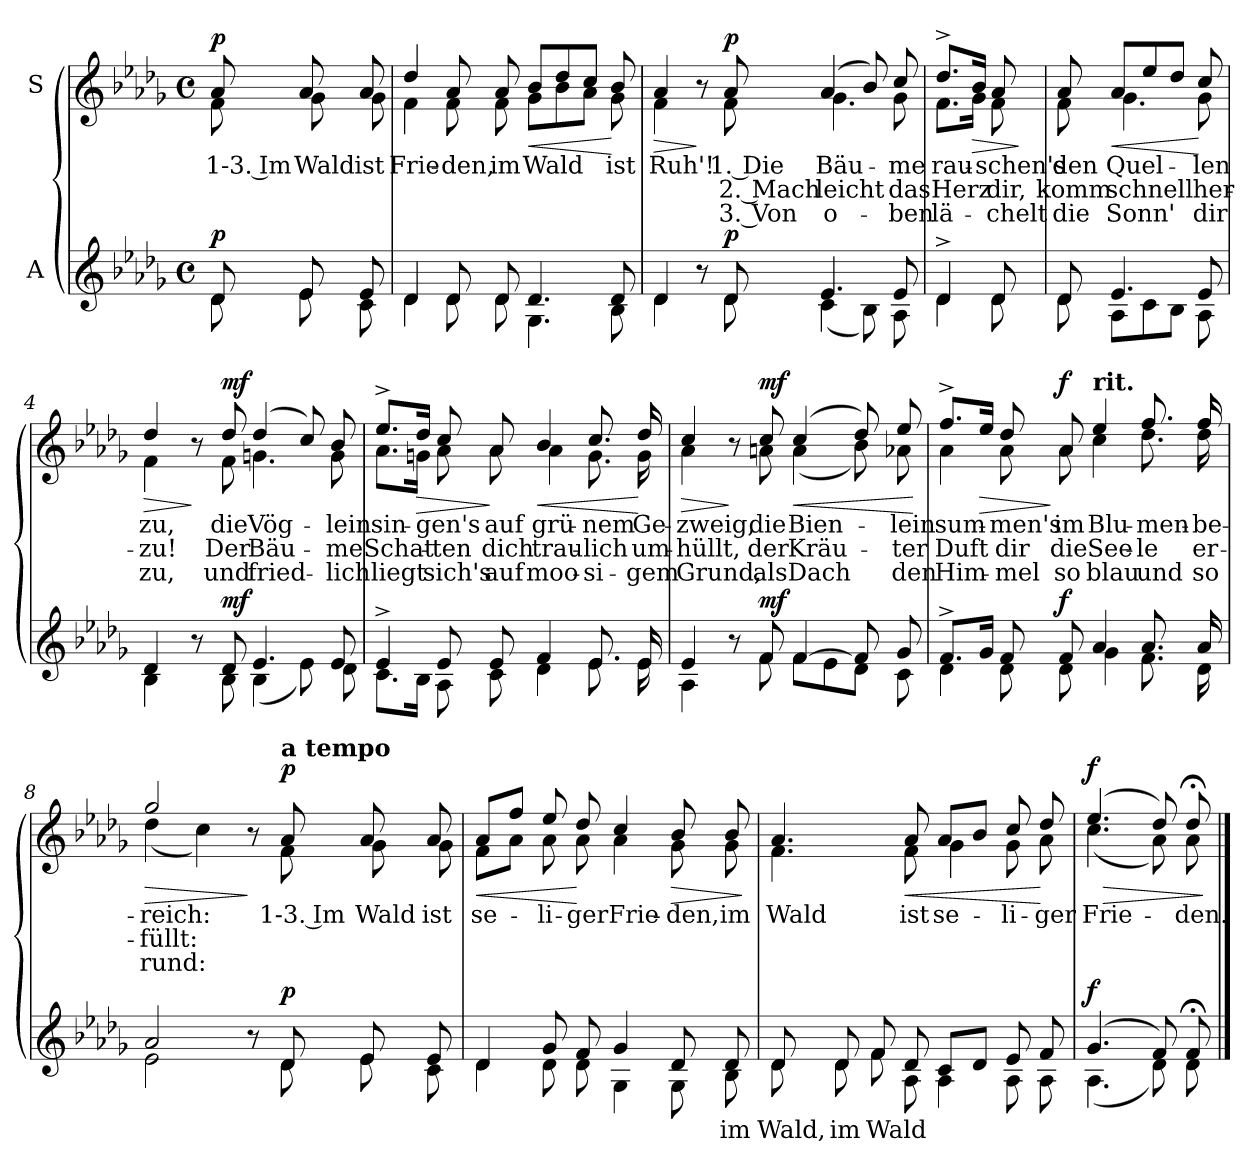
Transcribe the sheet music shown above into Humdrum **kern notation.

**kern	**text	**dynam	**kern	**text	**text	**text	**dynam
*part2	*part2	*part2	*part1	*part1	*part1	*part1	*part1
*staff2	*staff2	*staff2	*staff1	*staff1	*staff1	*staff1	*staff1
*I"A	*	*	*I"S	*	*	*	*
*clefG2	*	*	*clefG2	*	*	*	*
*k[b-e-a-d-g-]	*	*	*k[b-e-a-d-g-]	*	*	*	*
*M4/4	*	*	*M4/4	*	*	*	*
*met(c)	*	*	*met(c)	*	*	*	*
=	=	=	=	=	=	=	=
*^	*	*	*	*	*	*	*
!	!	!	!	!LO:TX:a:B:t=Ruhig, doch nicht zu langsam	!	!	!	!
!	!	!	!LO:DY:a	!	!LO:LY:b	!	!	!LO:DY:a
*	*	*	*	*^	*	*	*	*
8d-/	8d-\	.	p	8a-/	8f\	1-3. Im	.	.	p
!	!	!	!	!	!	!LO:LY:b	!	!	!
8e-/	8e-\	.	.	8a-/	8g-\	Wald	.	.	.
!	!	!	!	!	!	!LO:LY:b	!	!	!
8e-/	8c\	.	.	8a-/	8g-\	ist	.	.	.
=1	=1	=1	=1	=1	=1	=1	=1	=1	=1
!	!	!	!	!	!	!LO:LY:b	!	!	!
4d-/	4d-\	.	.	4dd-/	4f\	Frie-	.	.	.
!	!	!	!	!	!	!LO:LY:b	!	!	!
8d-/	8d-\	.	.	8a-/	8f\	-den,	.	.	.
!	!	!	!	!	!	!LO:LY:b	!	!	!
8d-/	8d-\	.	.	8a-/	8f\	im	.	.	.
!	!	!	!	!	!	!LO:LY:b	!	!	!LO:HP:b
4.d-/	4.G-\	.	.	8b-/L	8g-\L	-Wald	.	.	<
.	.	.	.	8dd-/	8b-\	.	.	.	.
.	.	.	.	8cc/J	8a-\J	.	.	.	.
!	!	!	!	!	!	!LO:LY:b	!	!	!
8d-/	8B-\	.	.	8b-/	8g-\	ist	.	.	[
=2	=2	=2	=2	=2	=2	=2	=2	=2	=2
!	!	!	!	!	!	!LO:LY:b	!	!	!LO:HP:b
4d-/	4d-\	.	.	4a-/	4f\	Ruh'!	.	.	>
8r	8ryy	.	.	8r	8ryy	.	.	.	]
!	!	!	!LO:DY:a	!	!	!LO:LY:b	!LO:LY:b	!LO:LY:b	!LO:DY:a
8d-/	8d-\	.	p	8a-/	8f\	1. Die	2. Mach	3. Von	p
!	!	!	!	!	!	!LO:LY:b	!LO:LY:b	!LO:LY:b	!
4.e-/	(4c\	.	.	(4a-/	4.g-\	Bäu-	leicht	o-	.
.	8B-\)	.	.	8b-/)	.	.	.	.	.
!	!	!	!	!	!	!LO:LY:b	!LO:LY:b	!LO:LY:b	!
8e-/	8A-\	.	.	8cc/	8g-\	-me	das	-ben	.
=3	=3	=3	=3	=3	=3	=3	=3	=3	=3
!	!	!	!	!	!	!LO:LY:b	!LO:LY:b	!LO:LY:b	!
4d-^/	4d-\	.	.	8.dd-^/L	8.f\L	rau-	Herz	lä-	.
!	!	!	!	!	!	!	!	!	!LO:HP:b
.	.	.	.	16b-/Jk	16g-\Jk	.	.	.	>
!	!	!	!	!	!	!LO:LY:b	!LO:LY:b	!LO:LY:b	!
8d-/	8d-\	.	.	8a-/	8f\	-schen's	dir,	-chelt	.
*v	*v	*	*	*	*	*	*	*	*
*	*	*	*v	*v	*	*	*	*
.	.	.	.	.	.	.	]
!!LO:LB:g=z
=3X1	=3X1	=3X1	=3X1	=3X1	=3X1	=3X1	=3X1
*^	*	*	*	*	*	*	*
!	!	!	!	!	!LO:LY:b	!LO:LY:b	!LO:LY:b	!
*	*	*	*	*^	*	*	*	*
8d-/	8d-\	.	.	8a-/	8f\	den	komm	die	.
!	!	!	!	!	!	!LO:LY:b	!LO:LY:b	!LO:LY:b	!LO:HP:b
4.e-/	8A-\L	.	.	8a-/L	4.g-\	Quel-	schnell	Sonn'	<
.	8c\	.	.	8ee-/	.	.	.	.	.
.	8B-\J	.	.	8dd-/J	.	.	.	.	.
!	!	!	!	!	!	!LO:LY:b	!LO:LY:b	!LO:LY:b	!
8e-/	8A-\	.	.	8cc/	8g-\	-len	her-	dir	[
=4	=4	=4	=4	=4	=4	=4	=4	=4	=4
!	!	!	!	!	!	!LO:LY:b	!LO:LY:b	!LO:LY:b	!LO:HP:b
4d-/	4B-\	.	.	4dd-/	4f\	zu,	-zu!	zu,	>
8r	8ryy	.	.	8r	8ryy	.	.	.	]
!	!	!	!LO:DY:a	!	!	!LO:LY:b	!LO:LY:b	!LO:LY:b	!LO:DY:a
8d-/	8B-\	.	mf	8dd-/	8f\	die	Der	und	mf
!	!	!	!	!	!	!LO:LY:b	!LO:LY:b	!LO:LY:b	!
4.e-/	(4B-\	.	.	(4dd-/	4.gn\	Vög-	Bäu-	fried-	.
.	8e-\)	.	.	8cc/)	.	.	.	.	.
!	!	!	!	!	!	!LO:LY:b	!LO:LY:b	!LO:LY:b	!
8e-/	8d-\	.	.	8b-/	8g\	-lein	-me	-lich	.
=5	=5	=5	=5	=5	=5	=5	=5	=5	=5
!	!	!	!	!	!	!LO:LY:b	!LO:LY:b	!LO:LY:b	!
4e-^/	8.c\L	.	.	8.ee-^/L	8.a-\L	sin-	Schat-	liegt	.
!	!	!	!	!	!	!	!	!	!LO:HP:b
.	16B-\Jk	.	.	16dd-/Jk	16gn\Jk	.	.	.	>
!	!	!	!	!	!	!LO:LY:b	!LO:LY:b	!LO:LY:b	!
8e-/	8A-\	.	.	8cc/	8a-\	-gen's	-ten	sich's	.
!	!	!	!	!	!	!LO:LY:b	!LO:LY:b	!LO:LY:b	!
8e-/	8c\	.	.	8a-/	8a-\	auf	dich	auf	]
!	!	!	!	!	!	!LO:LY:b	!LO:LY:b	!LO:LY:b	!LO:HP:b
4f/	4d-\	.	.	4b-/	4a-\	grü-	trau-	moo-	<
!	!	!	!	!	!	!LO:LY:b	!LO:LY:b	!LO:LY:b	!
8.e-/	8.e-\	.	.	8.cc/	8.g\	-nem	-lich	-si-	.
!	!	!	!	!	!	!LO:LY:b	!LO:LY:b	!LO:LY:b	!
16e-/	16e-\	.	.	16dd-/	16g\	Ge-	um-	-gem	[
!!LO:LB:g=z	!!
=6	=6	=6	=6	=6	=6	=6	=6	=6	=6
!	!	!	!	!	!	!LO:LY:b	!LO:LY:b	!LO:LY:b	!LO:HP:b
4e-/	4A-\	.	.	4cc/	4a-\	-zweig,	-hüllt,	Grund,	>
8r	8ryy	.	.	8r	8ryy	.	.	.	]
!	!	!	!LO:DY:a	!	!	!LO:LY:b	!LO:LY:b	!LO:LY:b	!LO:DY:a
8f/	8f\	.	mf	8cc/	8an\	die	der	als	mf
!	!	!	!	!	!	!LO:LY:b	!LO:LY:b	!LO:LY:b	!LO:HP:b
[4f/	8f\L	.	.	(4cc/	(4a\	Bien-	Kräu-	Dach	<
.	8e-\	.	.	.	.	.	.	.	.
8f/]	8d-\J	.	.	8dd-/)	8b-\)	.	.	.	.
!	!	!	!	!	!	!LO:LY:b	!LO:LY:b	!LO:LY:b	!
8g-/	8c\	.	.	8ee-/	8a-X\	-lein	-ter	den	.
*v	*v	*	*	*	*	*	*	*	*
*	*	*	*v	*v	*	*	*	*
.	.	.	.	.	.	.	[
=7	=7	=7	=7	=7	=7	=7	=7
*^	*	*	*	*	*	*	*
!	!	!	!	!	!LO:LY:b	!LO:LY:b	!LO:LY:b	!
*	*	*	*	*^	*	*	*	*
8.f^/L	4d-\	.	.	8.ff^/L	4a-\	sum-	Duft	Him-	.
!	!	!	!	!	!	!	!	!	!LO:HP:b
16g-/Jk	.	.	.	16ee-/Jk	.	.	.	.	>
!	!	!	!	!	!	!LO:LY:b	!LO:LY:b	!LO:LY:b	!
8f/	8d-\	.	.	8dd-/	8a-\	-men's	dir	-mel	.
!	!	!	!LO:DY:a	!	!	!LO:LY:b	!LO:LY:b	!LO:LY:b	!LO:DY:n=1:a
8f/	8d-\	.	f	8a-/	8a-\	im	die	so	] f
!	!	!	!	!LO:TX:a:B:t=rit.	!	!	!	!	!
!	!	!	!	!	!	!LO:LY:b	!LO:LY:b	!LO:LY:b	!
4a-/	4g-\	.	.	4ee-/	4cc\	Blu-	See-	blau	.
!	!	!	!	!	!	!LO:LY:b	!LO:LY:b	!LO:LY:b	!
8.a-/	8.f\	.	.	8.ff/	8.dd-\	-men-	-le	und	.
!	!	!	!	!	!	!LO:LY:b	!LO:LY:b	!LO:LY:b	!
16a-/	16d-\	.	.	16ff/	16dd-\	-be-	er-	so	.
=8	=8	=8	=8	=8	=8	=8	=8	=8	=8
!	!	!	!	!	!	!LO:LY:b	!LO:LY:b	!LO:LY:b	!LO:HP:b
2a-/	2e-\	.	.	2gg-/	(4dd-\	-reich:	-füllt:	rund:	>
.	.	.	.	.	4cc\)	.	.	.	.
8r	8ryy	.	.	8r	8ryy	.	.	.	]
!	!	!	!	!LO:TX:a:B:t=a tempo	!	!	!	!	!
!	!	!	!LO:DY:a	!	!	!LO:LY:b	!	!	!LO:DY:a
8d-/	8d-\	.	p	8a-/	8f\	1-3. Im	.	.	p
!	!	!	!	!	!	!LO:LY:b	!	!	!
8e-/	8e-\	.	.	8a-/	8g-\	Wald	.	.	.
!	!	!	!	!	!	!LO:LY:b	!	!	!
8e-/	8c\	.	.	8a-/	8g-\	ist	.	.	.
!!LO:LB:g=z	!!
=9	=9	=9	=9	=9	=9	=9	=9	=9	=9
!	!	!	!	!	!	!LO:LY:b	!	!	!LO:HP:b
4d-/	4d-\	.	.	8a-/L	8f\L	se-	.	.	<
.	.	.	.	8ff/J	8a-\J	.	.	.	.
!	!	!	!	!	!	!LO:LY:b	!	!	!
8g-/	8d-\	.	.	8ee-/	8a-\	-li-	.	.	.
!	!	!	!	!	!	!LO:LY:b	!	!	!
8f/	8d-\	.	.	8dd-/	8a-\	-ger	.	.	[
!	!	!	!	!	!	!LO:LY:b	!	!	!
4g-/	4G-\	.	.	4cc/	4a-\	Frie-	.	.	.
!	!	!	!	!	!	!LO:LY:b	!	!	!LO:HP:b
8d-/	8G-\	.	.	8b-/	8g-\	-den,	.	.	>
!	!	!LO:LY:b	!	!	!	!LO:LY:b	!	!	!
8d-/	8B-\	im	.	8b-/	8g-\	im	.	.	.
*v	*v	*	*	*	*	*	*	*	*
*	*	*	*v	*v	*	*	*	*
.	.	.	.	.	.	.	]
=10	=10	=10	=10	=10	=10	=10	=10
!	!LO:LY:b	!	!	!LO:LY:b	!	!	!
*^	*	*	*^	*	*	*	*
8d-/	8d-\	Wald,	.	4.a-/	4.f\	Wald	.	.	.
!	!	!LO:LY:b	!	!	!	!	!	!	!
8d-/	8d-\	im	.	.	.	.	.	.	.
!	!	!LO:LY:b	!	!	!	!	!	!	!
8f/	8f\	Wald	.	.	.	.	.	.	.
!	!	!	!	!	!	!LO:LY:b	!	!	!LO:HP:b
8d-/	8A-\	.	.	8a-/	8f\	ist	.	.	<
!	!	!	!	!	!	!LO:LY:b	!	!	!
8c/L	4A-\	.	.	8a-/L	4g-\	se-	.	.	.
8d-/J	.	.	.	8b-/J	.	.	.	.	.
!	!	!	!	!	!	!LO:LY:b	!	!	!
8e-/	8A-\	.	.	8cc/	8g-\	-li-	.	.	.
!	!	!	!	!	!	!LO:LY:b	!	!	!
8f/	8A-\	.	.	8dd-/	8a-\	-ger	.	.	[
=11	=11	=11	=11	=11	=11	=11	=11	=11	=11
!	!	!	!LO:DY:a	!	!	!LO:LY:b	!	!	!LO:HP:b
!	!	!	!	!	!	!	!	!	!LO:DY:n=1:a
(4.g-/	(4.A-\	.	f	(4.ee-/	(4.cc\	Frie-	.	.	> f
8f/)	8d-\)	.	.	8dd-/)	8a-\)	.	.	.	.
!	!	!	!	!	!	!LO:LY:b	!	!	!
8f;</	8d-\	.	.	8dd-;</	8a-\	-den.	.	.	.
*v	*v	*	*	*	*	*	*	*	*
*	*	*	*v	*v	*	*	*	*
.	.	.	.	.	.	.	]
==	==	==	==	==	==	==	==
*-	*-	*-	*-	*-	*-	*-	*-
